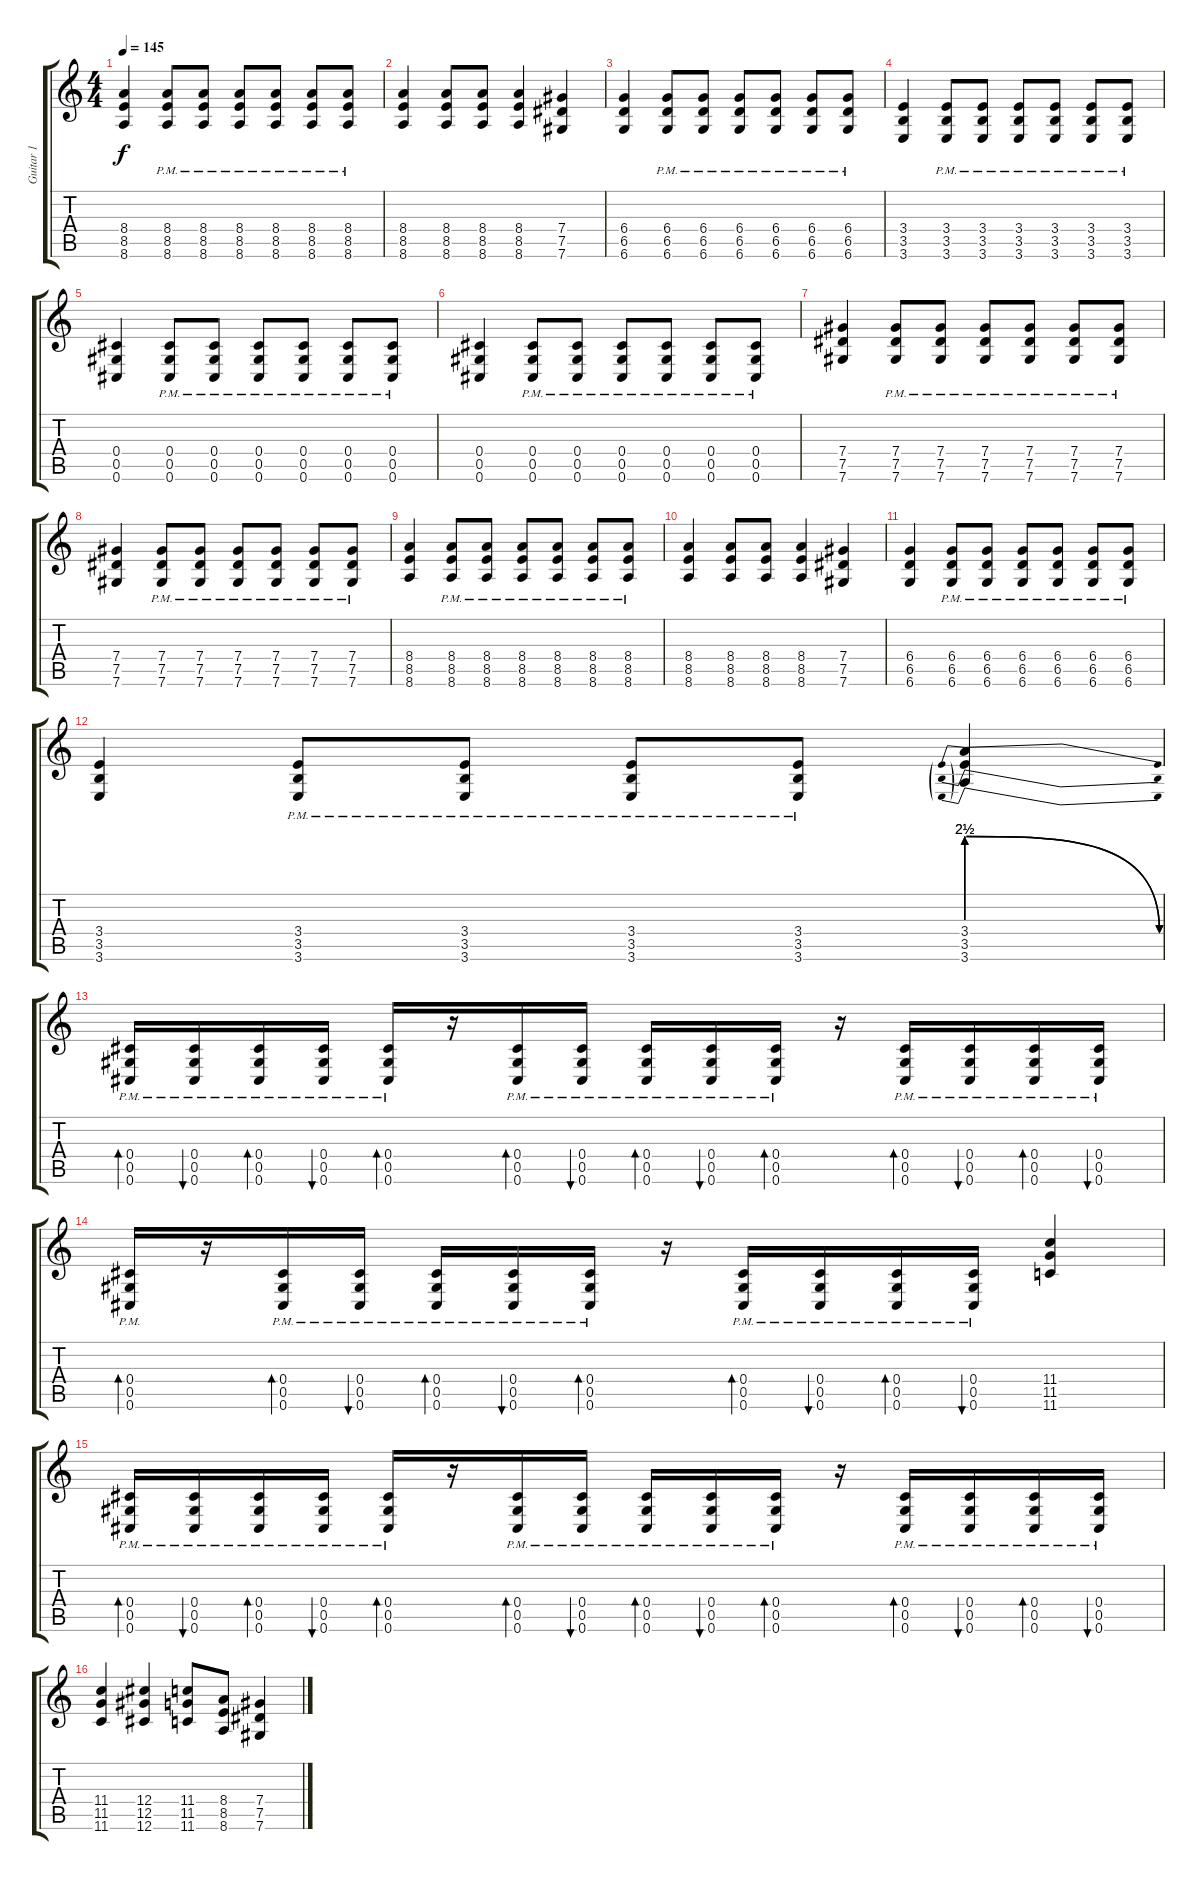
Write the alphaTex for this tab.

\track ("Guitar 1" "Guitar 1") {instrument acousticguitarsteel}
\staff {score tabs}
\tuning (Eb4 Bb3 Gb3 Db3 Ab2 Db2) {hide}
\ts (4 4)
\tempo 145
\clef g2
\ks c
(8.4 8.5 8.6).4{dy f} (8.4{pm} 8.5{pm} 8.6{pm}).8 (8.4{pm} 8.5{pm} 8.6{pm}).8 (8.4{pm} 8.5{pm} 8.6{pm}).8 (8.4{pm} 8.5{pm} 8.6{pm}).8 (8.4{pm} 8.5{pm} 8.6{pm}).8 (8.4{pm} 8.5{pm} 8.6{pm}).8 |
(8.4 8.5 8.6).4 (8.4 8.5 8.6).8 (8.4 8.5 8.6).8 (8.4 8.5 8.6).4 (7.4 7.5 7.6).4 |
(6.4 6.5 6.6).4 (6.4{pm} 6.5{pm} 6.6{pm}).8 (6.4{pm} 6.5{pm} 6.6{pm}).8 (6.4{pm} 6.5{pm} 6.6{pm}).8 (6.4{pm} 6.5{pm} 6.6{pm}).8 (6.4{pm} 6.5{pm} 6.6{pm}).8 (6.4{pm} 6.5{pm} 6.6{pm}).8 |
(3.4 3.5 3.6).4 (3.4{pm} 3.5{pm} 3.6{pm}).8 (3.4{pm} 3.5{pm} 3.6{pm}).8 (3.4{pm} 3.5{pm} 3.6{pm}).8 (3.4{pm} 3.5{pm} 3.6{pm}).8 (3.4{pm} 3.5{pm} 3.6{pm}).8 (3.4{pm} 3.5{pm} 3.6{pm}).8 |
(0.4 0.5 0.6).4 (0.4{pm} 0.5{pm} 0.6{pm}).8 (0.4{pm} 0.5{pm} 0.6{pm}).8 (0.4{pm} 0.5{pm} 0.6{pm}).8 (0.4{pm} 0.5{pm} 0.6{pm}).8 (0.4{pm} 0.5{pm} 0.6{pm}).8 (0.4{pm} 0.5{pm} 0.6{pm}).8 |
(0.4 0.5 0.6).4 (0.4{pm} 0.5{pm} 0.6{pm}).8 (0.4{pm} 0.5{pm} 0.6{pm}).8 (0.4{pm} 0.5{pm} 0.6{pm}).8 (0.4{pm} 0.5{pm} 0.6{pm}).8 (0.4{pm} 0.5{pm} 0.6{pm}).8 (0.4{pm} 0.5{pm} 0.6{pm}).8 |
(7.4 7.5 7.6).4 (7.4{pm} 7.5{pm} 7.6{pm}).8 (7.4{pm} 7.5{pm} 7.6{pm}).8 (7.4{pm} 7.5{pm} 7.6{pm}).8 (7.4{pm} 7.5{pm} 7.6{pm}).8 (7.4{pm} 7.5{pm} 7.6{pm}).8 (7.4{pm} 7.5{pm} 7.6{pm}).8 |
(7.4 7.5 7.6).4 (7.4{pm} 7.5{pm} 7.6{pm}).8 (7.4{pm} 7.5{pm} 7.6{pm}).8 (7.4{pm} 7.5{pm} 7.6{pm}).8 (7.4{pm} 7.5{pm} 7.6{pm}).8 (7.4{pm} 7.5{pm} 7.6{pm}).8 (7.4{pm} 7.5{pm} 7.6{pm}).8 |
(8.4 8.5 8.6).4 (8.4{pm} 8.5{pm} 8.6{pm}).8 (8.4{pm} 8.5{pm} 8.6{pm}).8 (8.4{pm} 8.5{pm} 8.6{pm}).8 (8.4{pm} 8.5{pm} 8.6{pm}).8 (8.4{pm} 8.5{pm} 8.6{pm}).8 (8.4{pm} 8.5{pm} 8.6{pm}).8 |
(8.4 8.5 8.6).4 (8.4 8.5 8.6).8 (8.4 8.5 8.6).8 (8.4 8.5 8.6).4 (7.4 7.5 7.6).4 |
(6.4 6.5 6.6).4 (6.4{pm} 6.5{pm} 6.6{pm}).8 (6.4{pm} 6.5{pm} 6.6{pm}).8 (6.4{pm} 6.5{pm} 6.6{pm}).8 (6.4{pm} 6.5{pm} 6.6{pm}).8 (6.4{pm} 6.5{pm} 6.6{pm}).8 (6.4{pm} 6.5{pm} 6.6{pm}).8 |
(3.4 3.5 3.6).4 (3.4{pm} 3.5{pm} 3.6{pm}).8 (3.4{pm} 3.5{pm} 3.6{pm}).8 (3.4{pm} 3.5{pm} 3.6{pm}).8 (3.4{pm} 3.5{pm} 3.6{pm}).8 (3.4{be (prebendrelease 0 10 60 0)} 3.5{be (prebendrelease 0 10 60 0)} 3.6{be (prebendrelease 0 10 60 0)}).4{instrument distortionguitar} |
(0.4{pm} 0.5{pm} 0.6{pm}).16{bd 60} (0.4{pm} 0.5{pm} 0.6{pm}).16{bu 60} (0.4{pm} 0.5{pm} 0.6{pm}).16{bd 60} (0.4{pm} 0.5{pm} 0.6{pm}).16{bu 60} (0.4{pm} 0.5{pm} 0.6{pm}).16{bd 60} r.16 (0.4{pm} 0.5{pm} 0.6{pm}).16{bd 60} (0.4{pm} 0.5{pm} 0.6{pm}).16{bu 60} (0.4{pm} 0.5{pm} 0.6{pm}).16{bd 60} (0.4{pm} 0.5{pm} 0.6{pm}).16{bu 60} (0.4 0.5{pm} 0.6{pm}).16{bd 60} r.16 (0.4{pm} 0.5{pm} 0.6{pm}).16{bd 60} (0.4{pm} 0.5{pm} 0.6{pm}).16{bu 60} (0.4{pm} 0.5{pm} 0.6{pm}).16{bd 60} (0.4{pm} 0.5{pm} 0.6).16{bu 60} |
(0.4{pm} 0.5{pm} 0.6{pm}).16{bd 60} r.16 (0.4{pm} 0.5{pm} 0.6{pm}).16{bd 60} (0.4{pm} 0.5{pm} 0.6{pm}).16{bu 60} (0.4{pm} 0.5{pm} 0.6{pm}).16{bd 60} (0.4{pm} 0.5{pm} 0.6{pm}).16{bu 60} (0.4{pm} 0.5{pm} 0.6{pm}).16{bd 60} r.16 (0.4{pm} 0.5{pm} 0.6{pm}).16{bd 60} (0.4{pm} 0.5{pm} 0.6{pm}).16{bu 60} (0.4{pm} 0.5{pm} 0.6{pm}).16{bd 60} (0.4{pm} 0.5{pm} 0.6{pm}).16{bu 60} (11.4 11.5 11.6).4 |
(0.4{pm} 0.5{pm} 0.6{pm}).16{bd 60} (0.4{pm} 0.5{pm} 0.6{pm}).16{bu 60} (0.4{pm} 0.5{pm} 0.6{pm}).16{bd 60} (0.4{pm} 0.5{pm} 0.6{pm}).16{bu 60} (0.4{pm} 0.5{pm} 0.6{pm}).16{bd 60} r.16 (0.4{pm} 0.5{pm} 0.6{pm}).16{bd 60} (0.4{pm} 0.5{pm} 0.6{pm}).16{bu 60} (0.4{pm} 0.5{pm} 0.6{pm}).16{bd 60} (0.4{pm} 0.5{pm} 0.6{pm}).16{bu 60} (0.4 0.5{pm} 0.6{pm}).16{bd 60} r.16 (0.4{pm} 0.5{pm} 0.6{pm}).16{bd 60} (0.4{pm} 0.5{pm} 0.6{pm}).16{bu 60} (0.4{pm} 0.5{pm} 0.6{pm}).16{bd 60} (0.4{pm} 0.5{pm} 0.6).16{bu 60} |
(11.4 11.5 11.6).4 (12.4 12.5 12.6).4 (11.4 11.5 11.6).8 (8.4 8.5 8.6).8 (7.4 7.5 7.6).4
